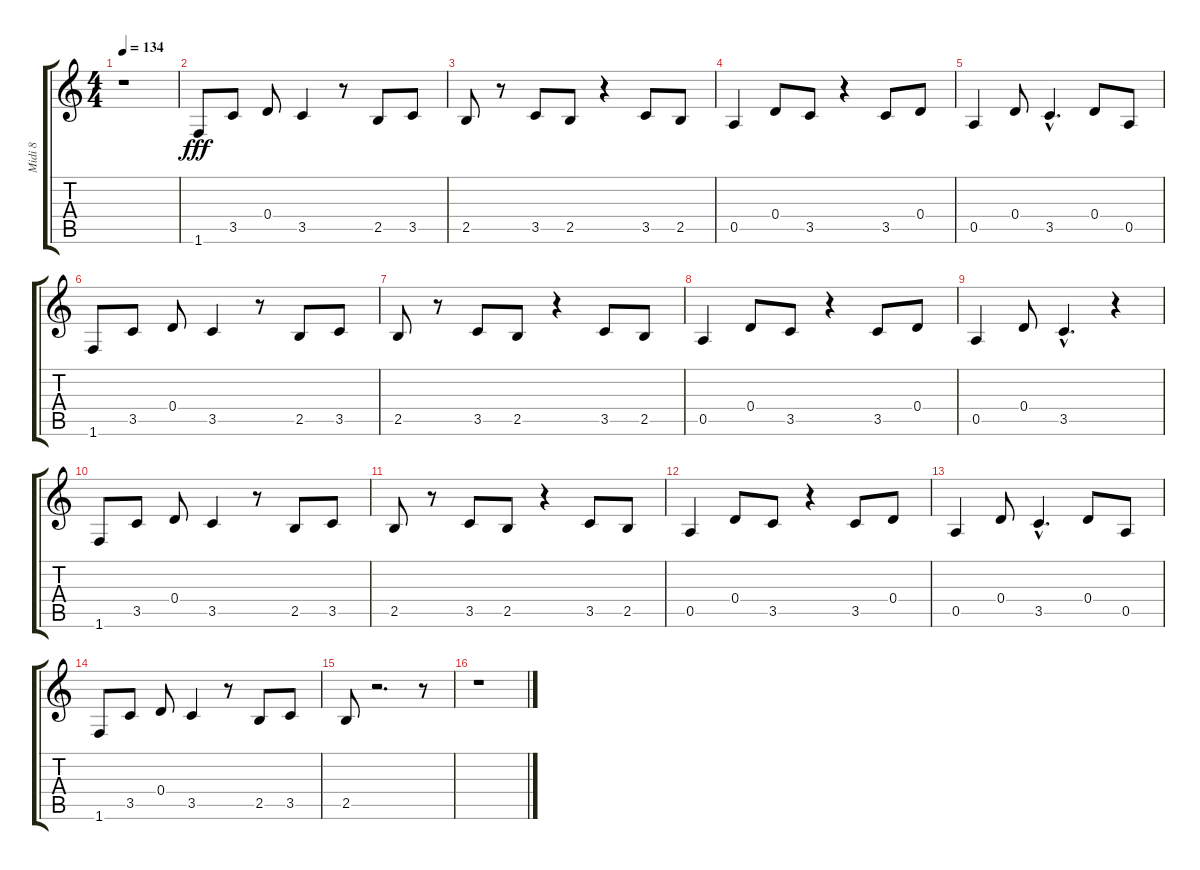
\track ("Midi 8" "Midi 8") {instrument acousticguitarsteel}
\staff {score tabs}
\tuning (E4 B3 G3 D3 A2 E2) {hide}
\ts (4 4)
\tempo 134
\clef g2
\ks c
r.1{dy fff} |
1.6.8 3.5.8 0.4.8 3.5.4 r.8 2.5.8 3.5.8 |
2.5.8 r.8 3.5.8 2.5.8 r.4 3.5.8 2.5.8 |
0.5.4 0.4.8 3.5.8 r.4 3.5.8 0.4.8 |
0.5.4 0.4.8 3.5{hac}.4{d} 0.4.8 0.5.8 |
1.6.8 3.5.8 0.4.8 3.5.4 r.8 2.5.8 3.5.8 |
2.5.8 r.8 3.5.8 2.5.8 r.4 3.5.8 2.5.8 |
0.5.4 0.4.8 3.5.8 r.4 3.5.8 0.4.8 |
0.5.4 0.4.8 3.5{hac}.4{d} r.4 |
1.6.8 3.5.8 0.4.8 3.5.4 r.8 2.5.8 3.5.8 |
2.5.8 r.8 3.5.8 2.5.8 r.4 3.5.8 2.5.8 |
0.5.4 0.4.8 3.5.8 r.4 3.5.8 0.4.8 |
0.5.4 0.4.8 3.5{hac}.4{d} 0.4.8 0.5.8 |
1.6.8 3.5.8 0.4.8 3.5.4 r.8 2.5.8 3.5.8 |
2.5.8 r.2{d} r.8 |
r.1
